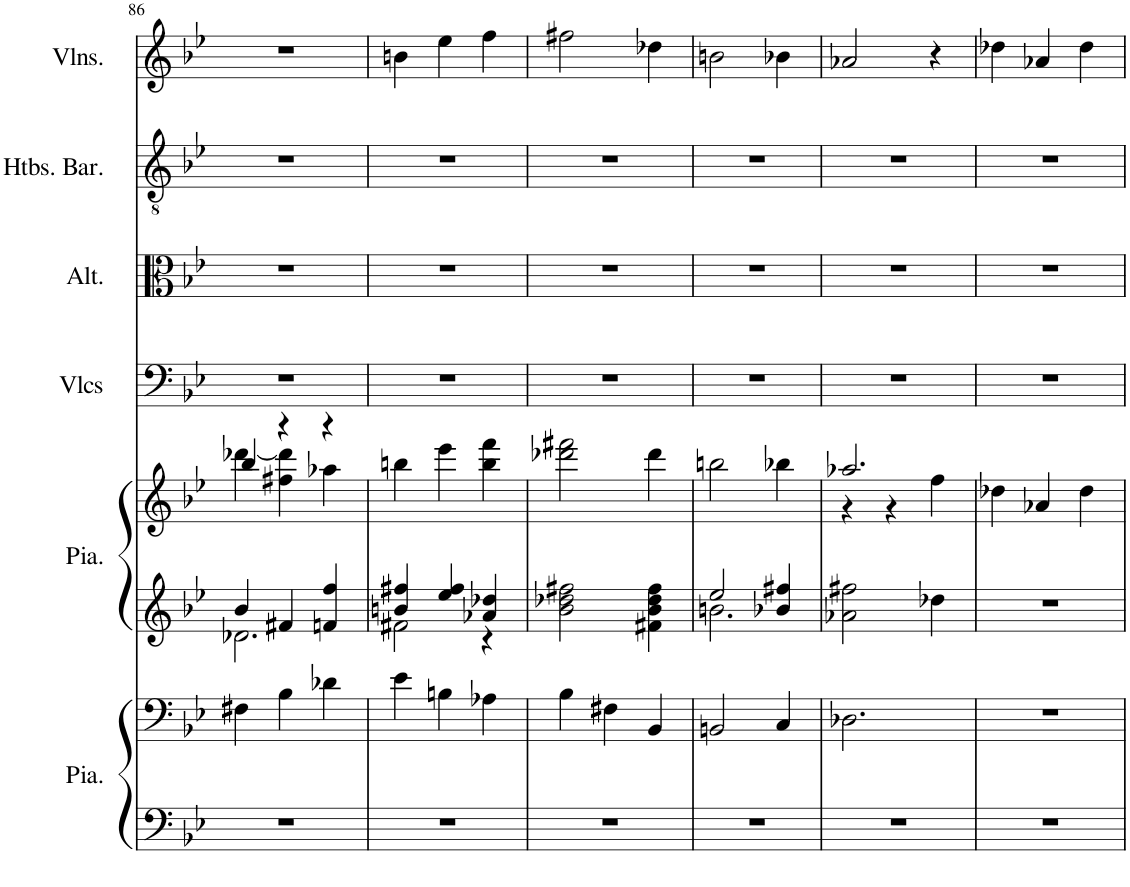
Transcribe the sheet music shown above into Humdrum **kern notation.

**kern	**kern	**kern	**kern	**kern	**kern	**kern	**kern
*part6	*part6	*part5	*part5	*part4	*part3	*part2	*part1
*staff8	*staff7	*staff6	*staff5	*staff4	*staff3	*staff2	*staff1
*I"Piano, Pedals	*	*I"Piano, Organ	*	*I"Violoncelles, Bass	*I"Altos, Tenor	*I"Hautbois Baryton, Alto	*I"Violons, Soprano
*I'Pia.	*	*I'Pia.	*	*I'Vlcs	*I'Alt.	*I'Htbs. Bar.	*I'Vlns.
!!LO:PB:g=z
*clefF4	*clefF4	*clefG2	*clefG2	*clefF4	*clefC3	*clefGv2	*clefG2
*k[b-e-]	*k[b-e-]	*k[b-e-]	*k[b-e-]	*k[b-e-]	*k[b-e-]	*k[b-e-]	*k[b-e-]
*M3/4	*M3/4	*M3/4	*M3/4	*M3/4	*M3/4	*M3/4	*M3/4
=86	=86	=86	=86	=86	=86	=86	=86
*	*	*^	*^	*	*	*	*
2.r	4F#X\	4b-/	2.d-X\	4bb-/	[4ddd-X\	2.r	2.r	2.r	2.r
.	4B-\	4f#X/	.	4r	4ff#X\ 4ddd-\]	.	.	.	.
.	4d-X\	4fn/ 4ff/	.	4r	4aa-X\	.	.	.	.
*	*	*	*	*v	*v	*	*	*	*
=87	=87	=87	=87	=87	=87	=87	=87	=87
2.r	4e-\	4bn/ 4ff#X/	2f#X\	4bbn\	2.r	2.r	2.r	4bn\
.	4Bn\	4ee-/ 4ff#/	.	4eee-\	.	.	.	4ee-\
.	4A-X\	4a-X/ 4dd-X/	4r	4bb\ 4fff\	.	.	.	4ff\
*	*	*v	*v	*	*	*	*	*
=88	=88	=88	=88	=88	=88	=88	=88
2.r	4B-\	2b-\ 2dd-X\ 2ff#X\	2ddd-X\ 2fff#X\	2.r	2.r	2.r	2ff#X\
.	4F#X\	.	.	.	.	.	.
.	4BB-/	4f#X\ 4b-\ 4dd-\ 4ff#\	4ddd-\	.	.	.	4dd-X\
=89	=89	=89	=89	=89	=89	=89	=89
*	*	*^	*	*	*	*	*
2.r	2BBn/	2ee-/	2.bn\	2bbn\	2.r	2.r	2.r	2bn\
.	4C/	4b-X/ 4ff#X/	.	4bb-X\	.	.	.	4b-X\
*	*	*v	*v	*	*	*	*	*
=90	=90	=90	=90	=90	=90	=90	=90
*	*	*	*^	*	*	*	*
2.r	2.D-X\	2a-X\ 2ff#X\	2.aa-X/	4r	2.r	2.r	2.r	2a-X/
.	.	.	.	4r	.	.	.	.
.	.	4dd-X\	.	4ff\	.	.	.	4r
*	*	*	*v	*v	*	*	*	*
=91	=91	=91	=91	=91	=91	=91	=91
2.r	2.r	2.r	4dd-X\	2.r	2.r	2.r	4dd-X\
.	.	.	4a-X/	.	.	.	4a-X/
.	.	.	4dd-\	.	.	.	4dd-\
=	=	=	=	=	=	=	=
*-	*-	*-	*-	*-	*-	*-	*-
